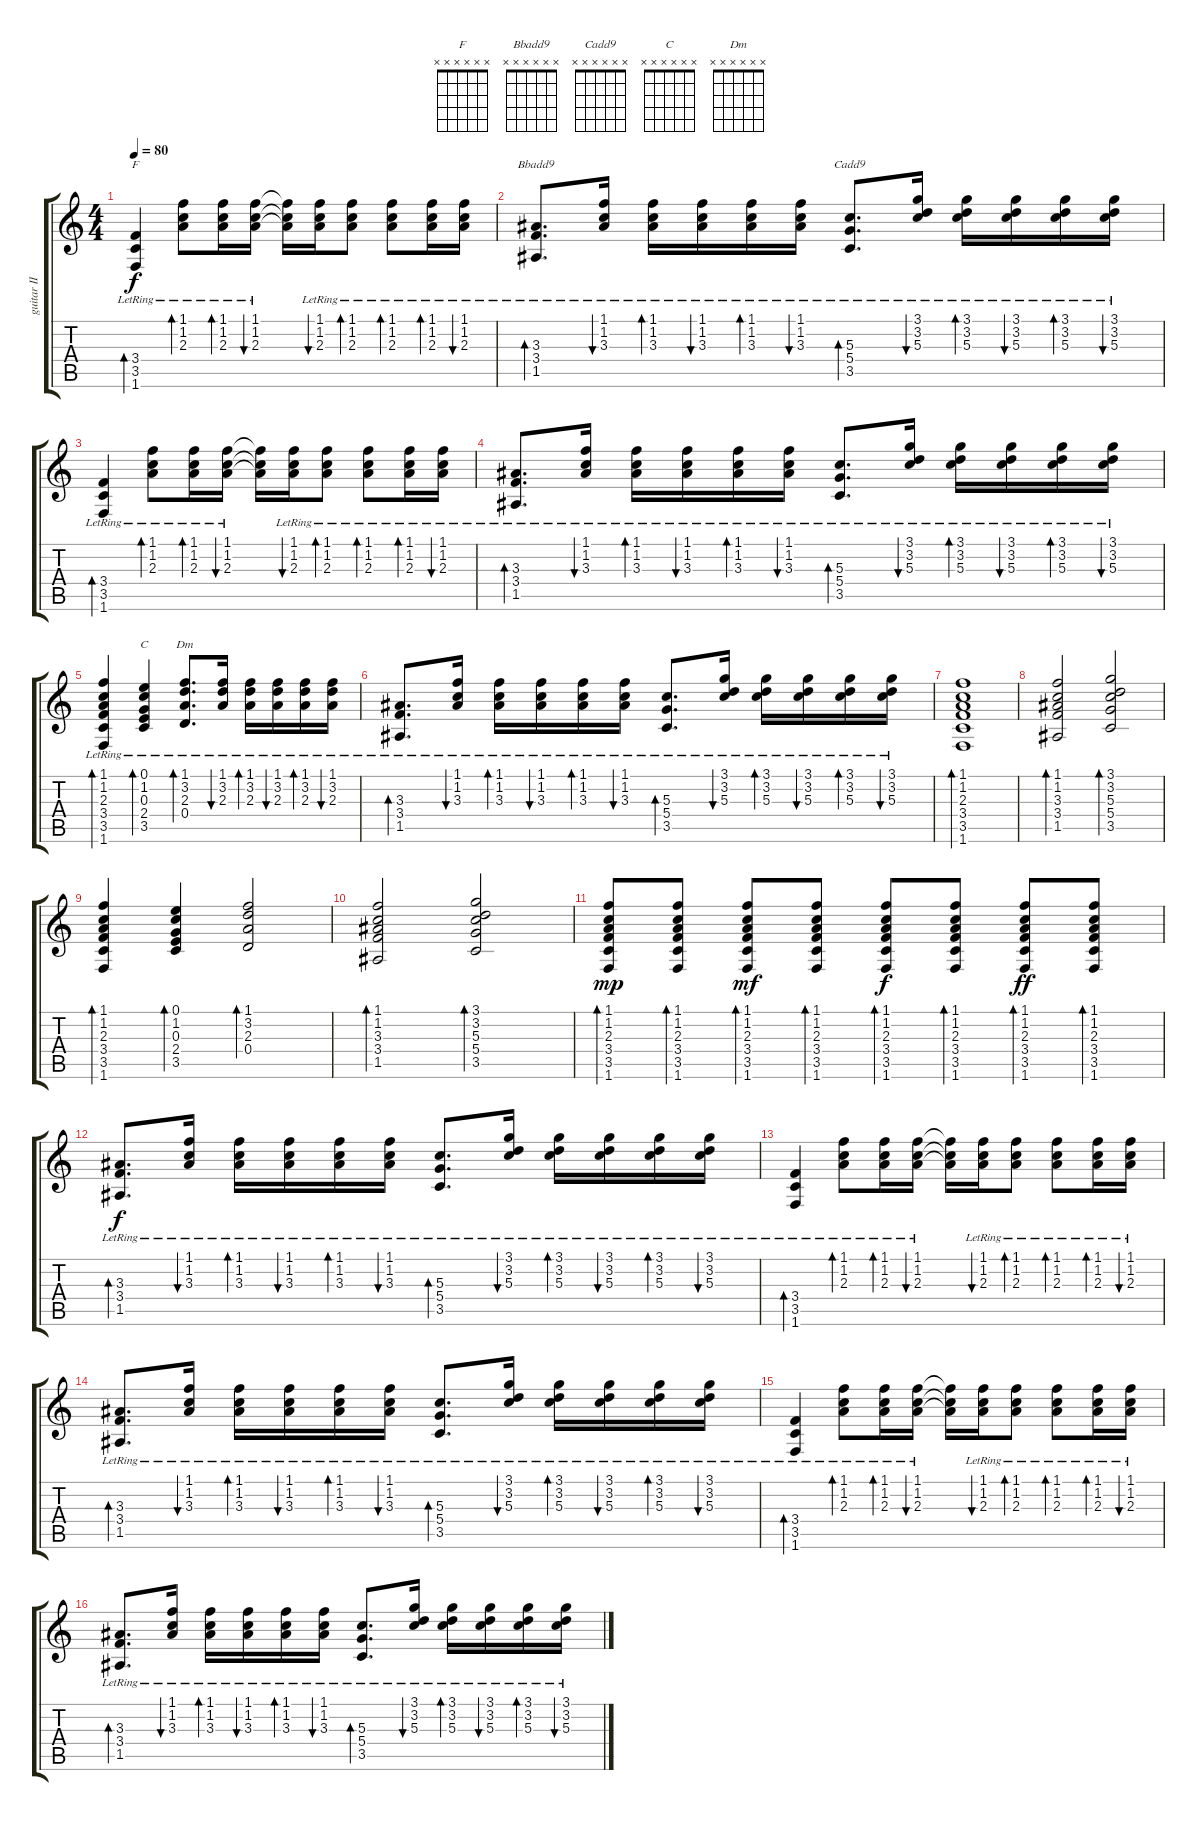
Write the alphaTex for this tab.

\track ("guitar II" "guitar II") {instrument acousticguitarsteel}
\staff {score tabs}
\tuning (E4 B3 G3 D3 A2 E2) {hide}
\chord ("F" x x x x x x)
\chord ("Bbadd9" x x x x x x)
\chord ("Cadd9" x x x x x x)
\chord ("C" x x x x x x)
\chord ("Dm" x x x x x x)
\ts (4 4)
\tempo 80
\clef g2
\ks c
(3.4{lr} 3.5{lr} 1.6{lr}).4{bd 60 ch "F" dy f} (1.1{lr} 1.2{lr} 2.3{lr}).8{bd 60} (1.1{lr} 1.2{lr} 2.3{lr}).16{bd 60} (1.1{lr} 1.2{lr} 2.3{lr}).16{bu 60} (1.1{t} 1.2{t} 2.3{t}).16 (1.1{lr} 1.2{lr} 2.3{lr}).16{bu 60} (1.1{lr} 1.2{lr} 2.3{lr}).8{bd 60} (1.1{lr} 1.2{lr} 2.3{lr}).8{bd 60} (1.1{lr} 1.2{lr} 2.3{lr}).16{bd 60} (1.1{lr} 1.2{lr} 2.3{lr}).16{bu 60} |
(3.3{lr} 3.4{lr} 1.5{lr}).8{d bd 60 ch "Bbadd9"} (1.1{lr} 1.2{lr} 3.3{lr}).16{bu 60} (1.1{lr} 1.2{lr} 3.3{lr}).16{bd 60} (1.1{lr} 1.2{lr} 3.3{lr}).16{bu 60} (1.1{lr} 1.2{lr} 3.3{lr}).16{bd 60} (1.1{lr} 1.2{lr} 3.3{lr}).16{bu 60} (5.3{lr} 5.4{lr} 3.5{lr}).8{d bd 60 ch "Cadd9"} (3.1{lr} 3.2{lr} 5.3{lr}).16{bu 60} (3.1{lr} 3.2{lr} 5.3{lr}).16{bd 60} (3.1{lr} 3.2{lr} 5.3{lr}).16{bu 60} (3.1{lr} 3.2{lr} 5.3{lr}).16{bd 60} (3.1{lr} 3.2{lr} 5.3{lr}).16{bu 60} |
(3.4{lr} 3.5{lr} 1.6{lr}).4{bd 60} (1.1{lr} 1.2{lr} 2.3{lr}).8{bd 60} (1.1{lr} 1.2{lr} 2.3{lr}).16{bd 60} (1.1{lr} 1.2{lr} 2.3{lr}).16{bu 60} (1.1{t} 1.2{t} 2.3{t}).16 (1.1{lr} 1.2{lr} 2.3{lr}).16{bu 60} (1.1{lr} 1.2{lr} 2.3{lr}).8{bd 60} (1.1{lr} 1.2{lr} 2.3{lr}).8{bd 60} (1.1{lr} 1.2{lr} 2.3{lr}).16{bd 60} (1.1{lr} 1.2{lr} 2.3{lr}).16{bu 60} |
(3.3{lr} 3.4{lr} 1.5{lr}).8{d bd 60} (1.1{lr} 1.2{lr} 3.3{lr}).16{bu 60} (1.1{lr} 1.2{lr} 3.3{lr}).16{bd 60} (1.1{lr} 1.2{lr} 3.3{lr}).16{bu 60} (1.1{lr} 1.2{lr} 3.3{lr}).16{bd 60} (1.1{lr} 1.2{lr} 3.3{lr}).16{bu 60} (5.3{lr} 5.4{lr} 3.5{lr}).8{d bd 60} (3.1{lr} 3.2{lr} 5.3{lr}).16{bu 60} (3.1{lr} 3.2{lr} 5.3{lr}).16{bd 60} (3.1{lr} 3.2{lr} 5.3{lr}).16{bu 60} (3.1{lr} 3.2{lr} 5.3{lr}).16{bd 60} (3.1{lr} 3.2{lr} 5.3{lr}).16{bu 60} |
(1.1{lr} 1.2{lr} 2.3{lr} 3.4{lr} 3.5{lr} 1.6{lr}).4{bd 60} (0.1{lr} 1.2{lr} 0.3{lr} 2.4{lr} 3.5{lr}).4{bd 60 ch "C"} (1.1{lr} 3.2{lr} 2.3{lr} 0.4{lr}).8{d bd 60 ch "Dm"} (1.1{lr} 3.2{lr} 2.3{lr}).16{bu 60} (1.1{lr} 3.2{lr} 2.3{lr}).16{bd 60} (1.1{lr} 3.2{lr} 2.3{lr}).16{bu 60} (1.1{lr} 3.2{lr} 2.3{lr}).16{bd 60} (1.1{lr} 3.2{lr} 2.3{lr}).16{bu 60} |
(3.3{lr} 3.4{lr} 1.5{lr}).8{d bd 60} (1.1{lr} 1.2{lr} 3.3{lr}).16{bu 60} (1.1{lr} 1.2{lr} 3.3{lr}).16{bd 60} (1.1{lr} 1.2{lr} 3.3{lr}).16{bu 60} (1.1{lr} 1.2{lr} 3.3{lr}).16{bd 60} (1.1{lr} 1.2{lr} 3.3{lr}).16{bu 60} (5.3{lr} 5.4{lr} 3.5{lr}).8{d bd 60} (3.1{lr} 3.2{lr} 5.3{lr}).16{bu 60} (3.1{lr} 3.2{lr} 5.3{lr}).16{bd 60} (3.1{lr} 3.2{lr} 5.3{lr}).16{bu 60} (3.1{lr} 3.2{lr} 5.3{lr}).16{bd 60} (3.1{lr} 3.2{lr} 5.3{lr}).16{bu 60} |
(1.1 1.2 2.3 3.4 3.5 1.6).1{bd 60} |
(1.1 1.2 3.3 3.4 1.5).2{bd 240} (3.1 3.2 5.3 5.4 3.5).2{bd 240} |
(1.1 1.2 2.3 3.4 3.5 1.6).4{bd 240} (0.1 1.2 0.3 2.4 3.5).4{bd 240} (1.1 3.2 2.3 0.4).2{bd 240} |
(1.1 1.2 3.3 3.4 1.5).2{bd 240} (3.1 3.2 5.3 5.4 3.5).2{bd 240} |
(1.1 1.2 2.3 3.4 3.5 1.6).8{bd 60 dy mp} (1.1 1.2 2.3 3.4 3.5 1.6).8{bd 60} (1.1 1.2 2.3 3.4 3.5 1.6).8{bd 60 dy mf} (1.1 1.2 2.3 3.4 3.5 1.6).8{bd 60} (1.1 1.2 2.3 3.4 3.5 1.6).8{bd 60 dy f} (1.1 1.2 2.3 3.4 3.5 1.6).8{bd 60} (1.1 1.2 2.3 3.4 3.5 1.6).8{bd 60 dy ff} (1.1 1.2 2.3 3.4 3.5 1.6).8{bd 60} |
(3.3{lr} 3.4{lr} 1.5{lr}).8{d bd 60 dy f} (1.1{lr} 1.2{lr} 3.3{lr}).16{bu 60} (1.1{lr} 1.2{lr} 3.3{lr}).16{bd 60} (1.1{lr} 1.2{lr} 3.3{lr}).16{bu 60} (1.1{lr} 1.2{lr} 3.3{lr}).16{bd 60} (1.1{lr} 1.2{lr} 3.3{lr}).16{bu 60} (5.3{lr} 5.4{lr} 3.5{lr}).8{d bd 60} (3.1{lr} 3.2{lr} 5.3{lr}).16{bu 60} (3.1{lr} 3.2{lr} 5.3{lr}).16{bd 60} (3.1{lr} 3.2{lr} 5.3{lr}).16{bu 60} (3.1{lr} 3.2{lr} 5.3{lr}).16{bd 60} (3.1{lr} 3.2{lr} 5.3{lr}).16{bu 60} |
(3.4{lr} 3.5{lr} 1.6{lr}).4{bd 60} (1.1{lr} 1.2{lr} 2.3{lr}).8{bd 60} (1.1{lr} 1.2{lr} 2.3{lr}).16{bd 60} (1.1{lr} 1.2{lr} 2.3{lr}).16{bu 60} (1.1{t} 1.2{t} 2.3{t}).16 (1.1{lr} 1.2{lr} 2.3{lr}).16{bu 60} (1.1{lr} 1.2{lr} 2.3{lr}).8{bd 60} (1.1{lr} 1.2{lr} 2.3{lr}).8{bd 60} (1.1{lr} 1.2{lr} 2.3{lr}).16{bd 60} (1.1{lr} 1.2{lr} 2.3{lr}).16{bu 60} |
(3.3{lr} 3.4{lr} 1.5{lr}).8{d bd 60} (1.1{lr} 1.2{lr} 3.3{lr}).16{bu 60} (1.1{lr} 1.2{lr} 3.3{lr}).16{bd 60} (1.1{lr} 1.2{lr} 3.3{lr}).16{bu 60} (1.1{lr} 1.2{lr} 3.3{lr}).16{bd 60} (1.1{lr} 1.2{lr} 3.3{lr}).16{bu 60} (5.3{lr} 5.4{lr} 3.5{lr}).8{d bd 60} (3.1{lr} 3.2{lr} 5.3{lr}).16{bu 60} (3.1{lr} 3.2{lr} 5.3{lr}).16{bd 60} (3.1{lr} 3.2{lr} 5.3{lr}).16{bu 60} (3.1{lr} 3.2{lr} 5.3{lr}).16{bd 60} (3.1{lr} 3.2{lr} 5.3{lr}).16{bu 60} |
(3.4{lr} 3.5{lr} 1.6{lr}).4{bd 60} (1.1{lr} 1.2{lr} 2.3{lr}).8{bd 60} (1.1{lr} 1.2{lr} 2.3{lr}).16{bd 60} (1.1{lr} 1.2{lr} 2.3{lr}).16{bu 60} (1.1{t} 1.2{t} 2.3{t}).16 (1.1{lr} 1.2{lr} 2.3{lr}).16{bu 60} (1.1{lr} 1.2{lr} 2.3{lr}).8{bd 60} (1.1{lr} 1.2{lr} 2.3{lr}).8{bd 60} (1.1{lr} 1.2{lr} 2.3{lr}).16{bd 60} (1.1{lr} 1.2{lr} 2.3{lr}).16{bu 60} |
(3.3{lr} 3.4{lr} 1.5{lr}).8{d bd 60} (1.1{lr} 1.2{lr} 3.3{lr}).16{bu 60} (1.1{lr} 1.2{lr} 3.3{lr}).16{bd 60} (1.1{lr} 1.2{lr} 3.3{lr}).16{bu 60} (1.1{lr} 1.2{lr} 3.3{lr}).16{bd 60} (1.1{lr} 1.2{lr} 3.3{lr}).16{bu 60} (5.3{lr} 5.4{lr} 3.5{lr}).8{d bd 60} (3.1{lr} 3.2{lr} 5.3{lr}).16{bu 60} (3.1{lr} 3.2{lr} 5.3{lr}).16{bd 60} (3.1{lr} 3.2{lr} 5.3{lr}).16{bu 60} (3.1{lr} 3.2{lr} 5.3{lr}).16{bd 60} (3.1{lr} 3.2{lr} 5.3{lr}).16{bu 60}
